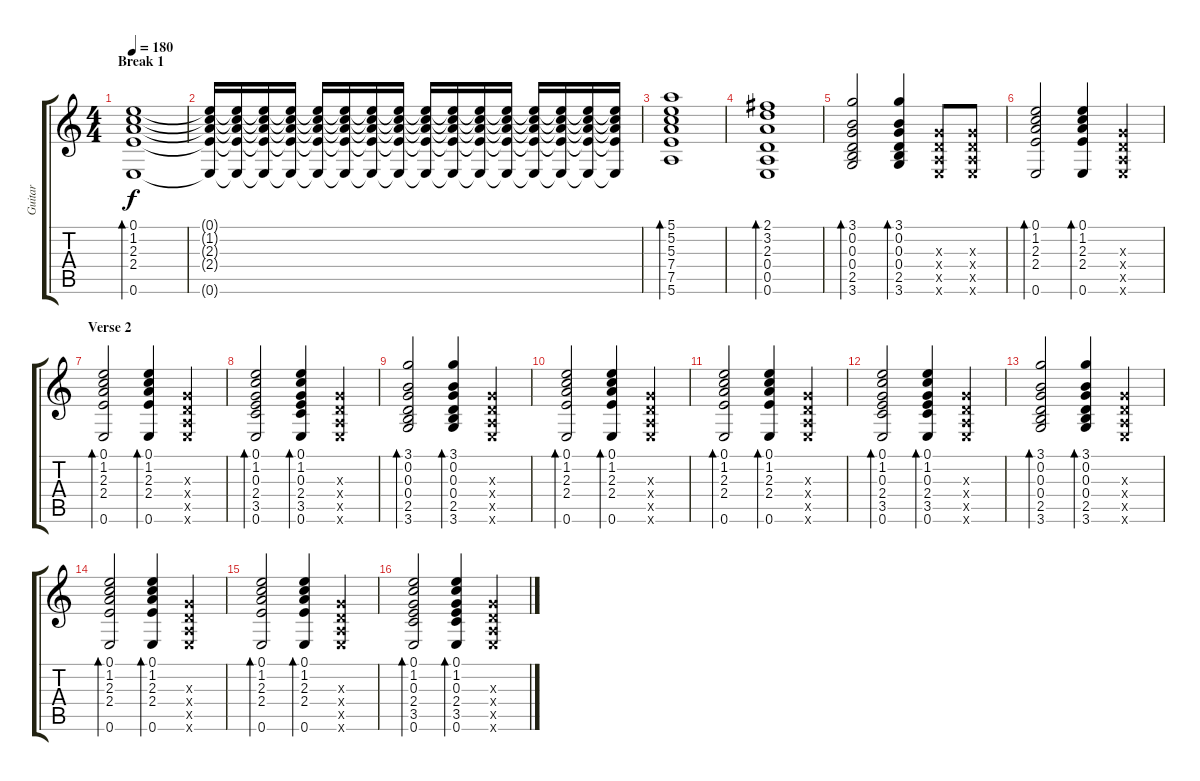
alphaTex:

\track ("Guitar" "Guitar") {instrument acousticguitarsteel}
\staff {score tabs}
\tuning (E4 B3 G3 D3 A2 E2) {hide}
\ts (4 4)
\section ("" "Break 1")
\tempo 180
\clef g2
\ks c
(0.1 1.2 2.3 2.4 0.6).1{bd 240 dy f} |
(0.1{t} 1.2{t} 2.3{t} 2.4{t} 0.6{t}).16{volume 16} (0.1{t} 1.2{t} 2.3{t} 2.4{t} 0.6{t}).16{volume 15} (0.1{t} 1.2{t} 2.3{t} 2.4{t} 0.6{t}).16{volume 14} (0.1{t} 1.2{t} 2.3{t} 2.4{t} 0.6{t}).16{volume 13} (0.1{t} 1.2{t} 2.3{t} 2.4{t} 0.6{t}).16{volume 12} (0.1{t} 1.2{t} 2.3{t} 2.4{t} 0.6{t}).16{volume 11} (0.1{t} 1.2{t} 2.3{t} 2.4{t} 0.6{t}).16{volume 10} (0.1{t} 1.2{t} 2.3{t} 2.4{t} 0.6{t}).16{volume 9} (0.1{t} 1.2{t} 2.3{t} 2.4{t} 0.6{t}).16{volume 8} (0.1{t} 1.2{t} 2.3{t} 2.4{t} 0.6{t}).16{volume 7} (0.1{t} 1.2{t} 2.3{t} 2.4{t} 0.6{t}).16{volume 6} (0.1{t} 1.2{t} 2.3{t} 2.4{t} 0.6{t}).16{volume 5} (0.1{t} 1.2{t} 2.3{t} 2.4{t} 0.6{t}).16{volume 4} (0.1{t} 1.2{t} 2.3{t} 2.4{t} 0.6{t}).16{volume 3} (0.1{t} 1.2{t} 2.3{t} 2.4{t} 0.6{t}).16{volume 2} (0.1{t} 1.2{t} 2.3{t} 2.4{t} 0.6{t}).16{volume 1} |
(5.1 5.2 5.3 7.4 7.5 5.6).1{bd 240 volume 12} |
(2.1 3.2 2.3 0.4 0.5 0.6).1{bd 240} |
(3.1 0.2 0.3 0.4 2.5 3.6).2{bd 120} (3.1 0.2 0.3 0.4 2.5 3.6).4{bd 120} (0.3{x} 0.4{x} 0.5{x} 0.6{x}).8 (0.3{x} 0.4{x} 0.5{x} 0.6{x}).8 |
(0.1 1.2 2.3 2.4 0.6).2{bd 120} (0.1 1.2 2.3 2.4 0.6).4{bd 120} (0.3{x} 0.4{x} 0.5{x} 0.6{x}).4 |
\section ("" "Verse 2")
(0.1 1.2 2.3 2.4 0.6).2{bd 120} (0.1 1.2 2.3 2.4 0.6).4{bd 120} (0.3{x} 0.4{x} 0.5{x} 0.6{x}).4 |
(0.1 1.2 0.3 2.4 3.5 0.6).2{bd 120} (0.1 1.2 0.3 2.4 3.5 0.6).4{bd 120} (0.3{x} 0.4{x} 0.5{x} 0.6{x}).4 |
(3.1 0.2 0.3 0.4 2.5 3.6).2{bd 120} (3.1 0.2 0.3 0.4 2.5 3.6).4{bd 120} (0.3{x} 0.4{x} 0.5{x} 0.6{x}).4 |
(0.1 1.2 2.3 2.4 0.6).2{bd 120} (0.1 1.2 2.3 2.4 0.6).4{bd 120} (0.3{x} 0.4{x} 0.5{x} 0.6{x}).4 |
(0.1 1.2 2.3 2.4 0.6).2{bd 120} (0.1 1.2 2.3 2.4 0.6).4{bd 120} (0.3{x} 0.4{x} 0.5{x} 0.6{x}).4 |
(0.1 1.2 0.3 2.4 3.5 0.6).2{bd 120} (0.1 1.2 0.3 2.4 3.5 0.6).4{bd 120} (0.3{x} 0.4{x} 0.5{x} 0.6{x}).4 |
(3.1 0.2 0.3 0.4 2.5 3.6).2{bd 120} (3.1 0.2 0.3 0.4 2.5 3.6).4{bd 120} (0.3{x} 0.4{x} 0.5{x} 0.6{x}).4 |
(0.1 1.2 2.3 2.4 0.6).2{bd 120} (0.1 1.2 2.3 2.4 0.6).4{bd 120} (0.3{x} 0.4{x} 0.5{x} 0.6{x}).4 |
(0.1 1.2 2.3 2.4 0.6).2{bd 120} (0.1 1.2 2.3 2.4 0.6).4{bd 120} (0.3{x} 0.4{x} 0.5{x} 0.6{x}).4 |
(0.1 1.2 0.3 2.4 3.5 0.6).2{bd 120} (0.1 1.2 0.3 2.4 3.5 0.6).4{bd 120} (0.3{x} 0.4{x} 0.5{x} 0.6{x}).4
